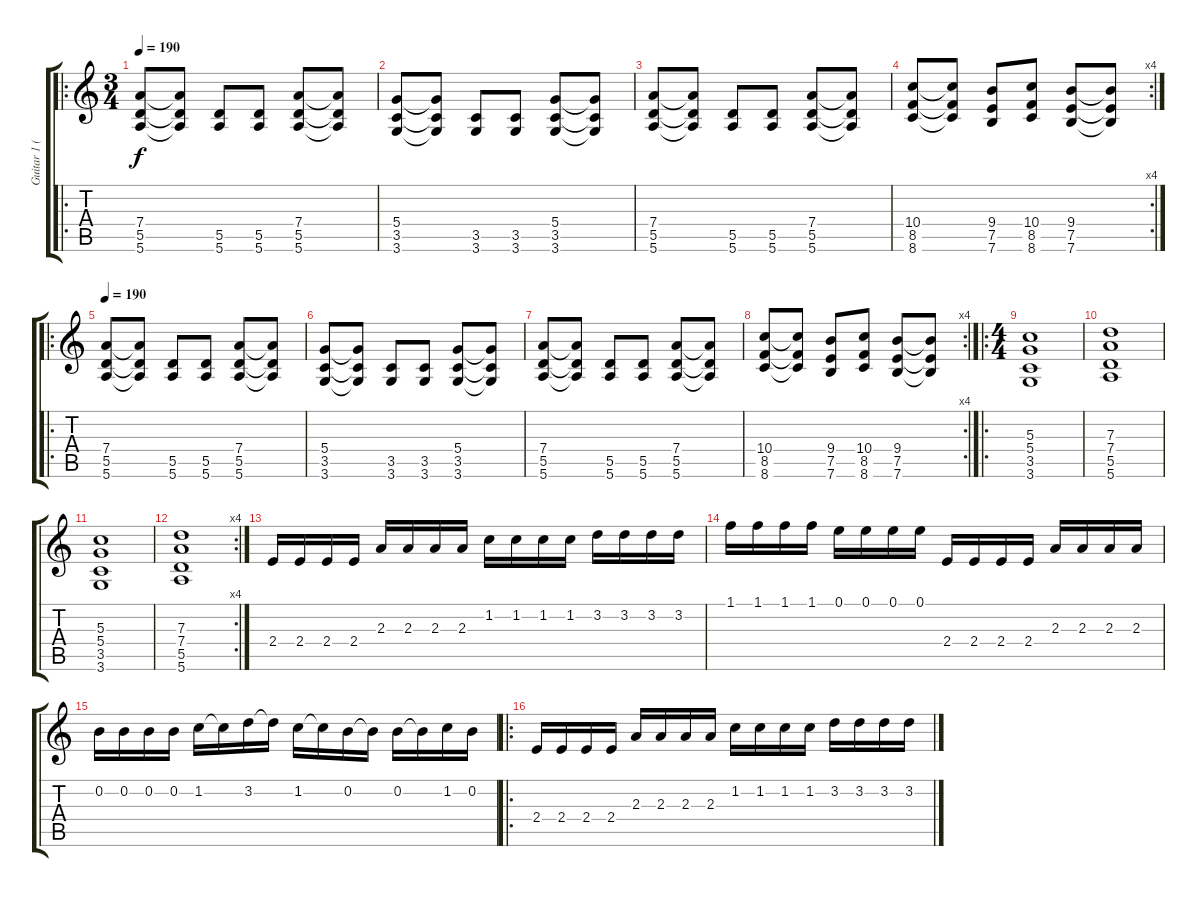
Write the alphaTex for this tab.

\track ("Guitar 1 (Lead)" "Guitar 1 (") {instrument distortionguitar}
\staff {score tabs}
\tuning (E4 B3 G3 D3 A2 E2) {hide}
\ro
\ts (3 4)
\tempo 190
\clef g2
\ks c
(7.4 5.5 5.6).8{dy f} (7.4{t} 5.5{t} 5.6{t}).8 (5.5 5.6).8 (5.5 5.6).8 (7.4 5.5 5.6).8 (7.4{t} 5.5{t} 5.6{t}).8 |
(5.4 3.5 3.6).8 (5.4{t} 3.5{t} 3.6{t}).8 (3.5 3.6).8 (3.5 3.6).8 (5.4 3.5 3.6).8 (5.4{t} 3.5{t} 3.6{t}).8 |
(7.4 5.5 5.6).8 (7.4{t} 5.5{t} 5.6{t}).8 (5.5 5.6).8 (5.5 5.6).8 (7.4 5.5 5.6).8 (7.4{t} 5.5{t} 5.6{t}).8 |
\rc 4
(10.4 8.5 8.6).8 (10.4{t} 8.5{t} 8.6{t}).8 (9.4 7.5 7.6).8 (10.4 8.5 8.6).8 (9.4 7.5 7.6).8 (9.4{t} 7.5{t} 7.6{t}).8 |
\ro
\tempo 190
(7.4 5.5 5.6).8 (7.4{t} 5.5{t} 5.6{t}).8 (5.5 5.6).8 (5.5 5.6).8 (7.4 5.5 5.6).8 (7.4{t} 5.5{t} 5.6{t}).8 |
(5.4 3.5 3.6).8 (5.4{t} 3.5{t} 3.6{t}).8 (3.5 3.6).8 (3.5 3.6).8 (5.4 3.5 3.6).8 (5.4{t} 3.5{t} 3.6{t}).8 |
(7.4 5.5 5.6).8 (7.4{t} 5.5{t} 5.6{t}).8 (5.5 5.6).8 (5.5 5.6).8 (7.4 5.5 5.6).8 (7.4{t} 5.5{t} 5.6{t}).8 |
\rc 4
(10.4 8.5 8.6).8 (10.4{t} 8.5{t} 8.6{t}).8 (9.4 7.5 7.6).8 (10.4 8.5 8.6).8 (9.4 7.5 7.6).8 (9.4{t} 7.5{t} 7.6{t}).8 |
\ro
\ts (4 4)
(5.3 5.4 3.5 3.6).1 |
(7.3 7.4 5.5 5.6).1 |
(5.3 5.4 3.5 3.6).1 |
\rc 4
(7.3 7.4 5.5 5.6).1 |
2.4.16{balance 8} 2.4.16 2.4.16 2.4.16 2.3.16 2.3.16 2.3.16 2.3.16 1.2.16 1.2.16 1.2.16 1.2.16 3.2.16 3.2.16 3.2.16 3.2.16 |
1.1.16 1.1.16 1.1.16 1.1.16 0.1.16 0.1.16 0.1.16 0.1.16 2.4.16 2.4.16 2.4.16 2.4.16 2.3.16 2.3.16 2.3.16 2.3.16 |
0.2.16 0.2.16 0.2.16 0.2.16 1.2.16 1.2{t}.16 3.2.16 3.2{t}.16 1.2.16 1.2{t}.16 0.2.16 0.2{t}.16 0.2.16 0.2{t}.16 1.2.16 0.2.16 |
\ro
2.4.16 2.4.16 2.4.16 2.4.16 2.3.16 2.3.16 2.3.16 2.3.16 1.2.16 1.2.16 1.2.16 1.2.16 3.2.16 3.2.16 3.2.16 3.2.16
